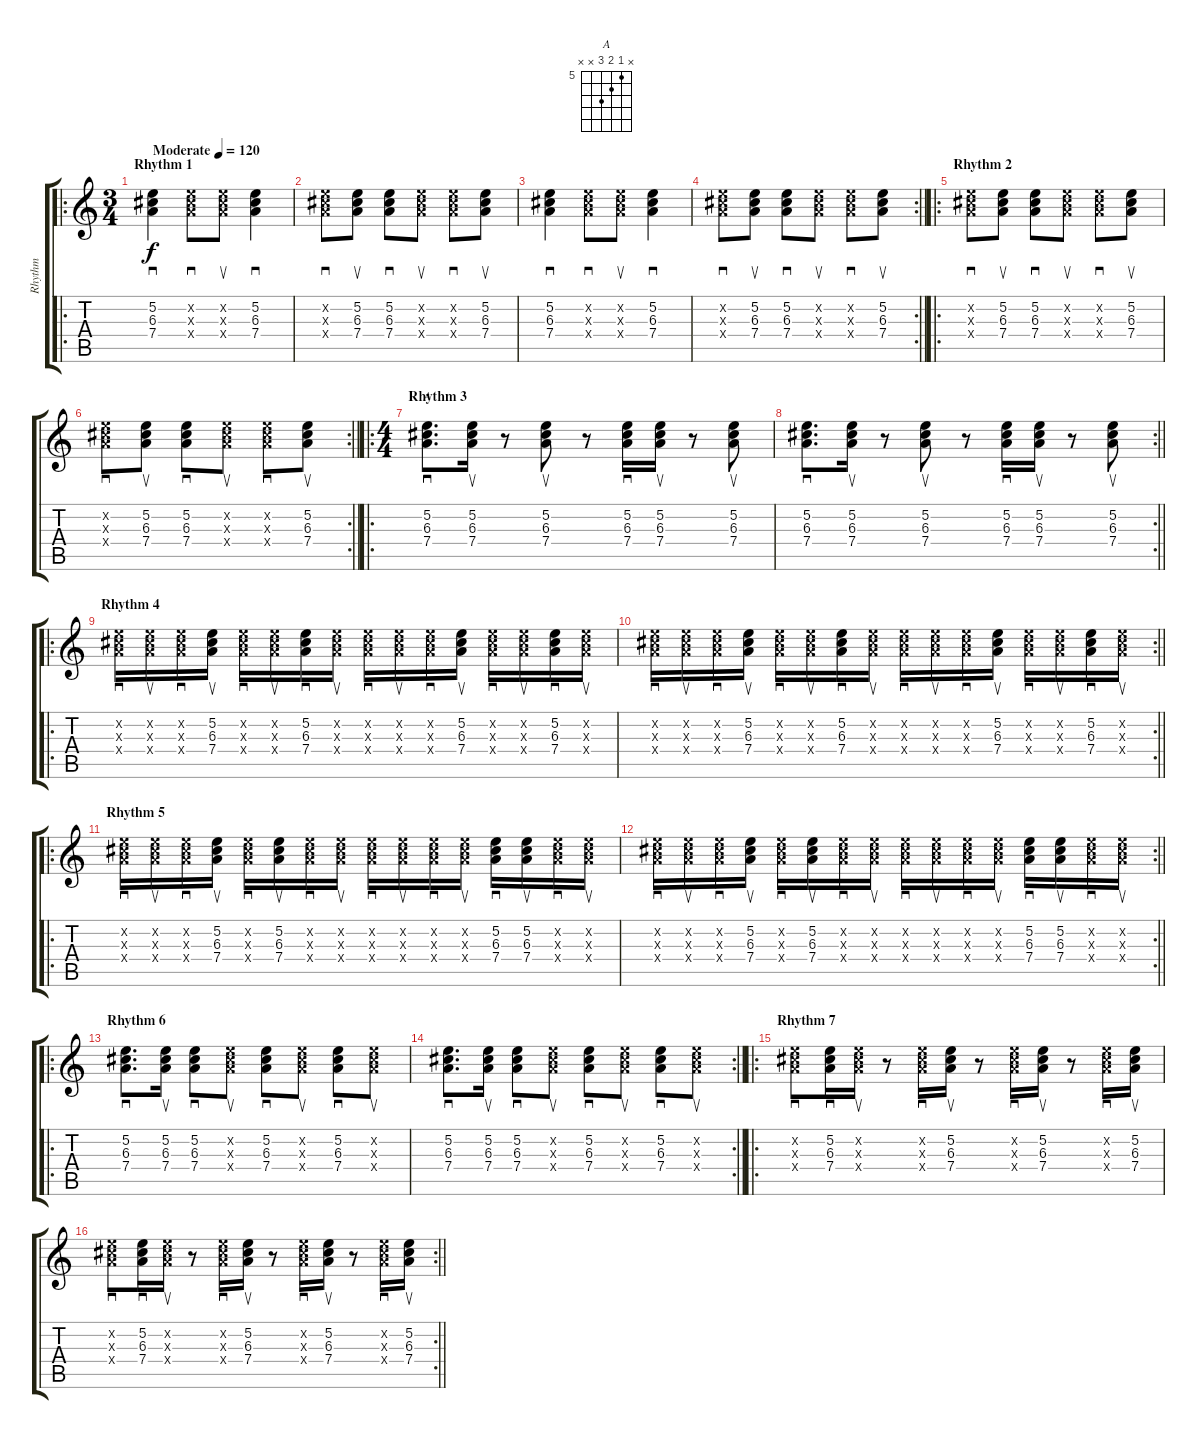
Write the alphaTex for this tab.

\track ("Rhythm" "Rhythm") {instrument acousticguitarsteel}
\staff {score tabs}
\tuning (E4 B3 G3 D3 A2 E2) {hide}
\chord ("A" x 5 6 7 x x) {firstfret 5}
\ro
\ts (3 4)
\section ("" "Rhythm 1")
\tempo (120 "Moderate")
\clef g2
\ks c
(5.2 6.3 7.4).4{sd dy f instrument acousticguitarsteel} (5.2{x} 6.3{x} 7.4{x}).8{sd} (5.2{x} 6.3{x} 7.4{x}).8{su} (5.2 6.3 7.4).4{sd} |
(5.2{x} 6.3{x} 7.4{x}).8{sd} (5.2 6.3 7.4).8{su} (5.2 6.3 7.4).8{sd} (5.2{x} 6.3{x} 7.4{x}).8{su} (5.2{x} 6.3{x} 7.4{x}).8{sd} (5.2 6.3 7.4).8{su} |
(5.2 6.3 7.4).4{sd} (5.2{x} 6.3{x} 7.4{x}).8{sd} (5.2{x} 6.3{x} 7.4{x}).8{su} (5.2 6.3 7.4).4{sd} |
\rc 2
\barLineRight lightlight
(5.2{x} 6.3{x} 7.4{x}).8{sd} (5.2 6.3 7.4).8{su} (5.2 6.3 7.4).8{sd} (5.2{x} 6.3{x} 7.4{x}).8{su} (5.2{x} 6.3{x} 7.4{x}).8{sd} (5.2 6.3 7.4).8{su} |
\ro
\section ("" "Rhythm 2")
(5.2{x} 6.3{x} 7.4{x}).8{sd} (5.2 6.3 7.4).8{su} (5.2 6.3 7.4).8{sd} (5.2{x} 6.3{x} 7.4{x}).8{su} (5.2{x} 6.3{x} 7.4{x}).8{sd} (5.2 6.3 7.4).8{su} |
\rc 2
\barLineRight lightlight
(5.2{x} 6.3{x} 7.4{x}).8{sd} (5.2 6.3 7.4).8{su} (5.2 6.3 7.4).8{sd} (5.2{x} 6.3{x} 7.4{x}).8{su} (5.2{x} 6.3{x} 7.4{x}).8{sd} (5.2 6.3 7.4).8{su} |
\ro
\ts (4 4)
\section ("" "Rhythm 3")
(5.2 6.3 7.4).8{d sd ch "A"} (5.2 6.3 7.4).16{su} r.8 (5.2 6.3 7.4).8{su} r.8 (5.2 6.3 7.4).16{sd} (5.2 6.3 7.4).16{su} r.8 (5.2 6.3 7.4).8{su} |
\rc 2
\barLineRight lightlight
(5.2 6.3 7.4).8{d sd} (5.2 6.3 7.4).16{su} r.8 (5.2 6.3 7.4).8{su} r.8 (5.2 6.3 7.4).16{sd} (5.2 6.3 7.4).16{su} r.8 (5.2 6.3 7.4).8{su} |
\ro
\section ("" "Rhythm 4")
(5.2{x} 6.3{x} 7.4{x}).16{sd} (5.2{x} 6.3{x} 7.4{x}).16{su} (5.2{x} 6.3{x} 7.4{x}).16{sd} (5.2 6.3 7.4).16{su} (5.2{x} 6.3{x} 7.4{x}).16{sd} (5.2{x} 6.3{x} 7.4{x}).16{su} (5.2 6.3 7.4).16{sd} (5.2{x} 6.3{x} 7.4{x}).16{su} (5.2{x} 6.3{x} 7.4{x}).16{sd} (5.2{x} 6.3{x} 7.4{x}).16{su} (5.2{x} 6.3{x} 7.4{x}).16{sd} (5.2 6.3 7.4).16{su} (5.2{x} 6.3{x} 7.4{x}).16{sd} (5.2{x} 6.3{x} 7.4{x}).16{su} (5.2 6.3 7.4).16{sd} (5.2{x} 6.3{x} 7.4{x}).16{su} |
\rc 2
\barLineRight lightlight
(5.2{x} 6.3{x} 7.4{x}).16{sd} (5.2{x} 6.3{x} 7.4{x}).16{su} (5.2{x} 6.3{x} 7.4{x}).16{sd} (5.2 6.3 7.4).16{su} (5.2{x} 6.3{x} 7.4{x}).16{sd} (5.2{x} 6.3{x} 7.4{x}).16{su} (5.2 6.3 7.4).16{sd} (5.2{x} 6.3{x} 7.4{x}).16{su} (5.2{x} 6.3{x} 7.4{x}).16{sd} (5.2{x} 6.3{x} 7.4{x}).16{su} (5.2{x} 6.3{x} 7.4{x}).16{sd} (5.2 6.3 7.4).16{su} (5.2{x} 6.3{x} 7.4{x}).16{sd} (5.2{x} 6.3{x} 7.4{x}).16{su} (5.2 6.3 7.4).16{sd} (5.2{x} 6.3{x} 7.4{x}).16{su} |
\ro
\section ("" "Rhythm 5")
(5.2{x} 6.3{x} 7.4{x}).16{sd} (5.2{x} 6.3{x} 7.4{x}).16{su} (5.2{x} 6.3{x} 7.4{x}).16{sd} (5.2 6.3 7.4).16{su} (5.2{x} 6.3{x} 7.4{x}).16{sd} (5.2 6.3 7.4).16{su} (5.2{x} 6.3{x} 7.4{x}).16{sd} (5.2{x} 6.3{x} 7.4{x}).16{su} (5.2{x} 6.3{x} 7.4{x}).16{sd} (5.2{x} 6.3{x} 7.4{x}).16{su} (5.2{x} 6.3{x} 7.4{x}).16{sd} (5.2{x} 6.3{x} 7.4{x}).16{su} (5.2 6.3 7.4).16{sd} (5.2 6.3 7.4).16{su} (5.2{x} 6.3{x} 7.4{x}).16{sd} (5.2{x} 6.3{x} 7.4{x}).16{su} |
\rc 2
\barLineRight lightlight
(5.2{x} 6.3{x} 7.4{x}).16{sd} (5.2{x} 6.3{x} 7.4{x}).16{su} (5.2{x} 6.3{x} 7.4{x}).16{sd} (5.2 6.3 7.4).16{su} (5.2{x} 6.3{x} 7.4{x}).16{sd} (5.2 6.3 7.4).16{su} (5.2{x} 6.3{x} 7.4{x}).16{sd} (5.2{x} 6.3{x} 7.4{x}).16{su} (5.2{x} 6.3{x} 7.4{x}).16{sd} (5.2{x} 6.3{x} 7.4{x}).16{su} (5.2{x} 6.3{x} 7.4{x}).16{sd} (5.2{x} 6.3{x} 7.4{x}).16{su} (5.2 6.3 7.4).16{sd} (5.2 6.3 7.4).16{su} (5.2{x} 6.3{x} 7.4{x}).16{sd} (5.2{x} 6.3{x} 7.4{x}).16{su} |
\ro
\section ("" "Rhythm 6")
(5.2 6.3 7.4).8{d sd} (5.2 6.3 7.4).16{su} (5.2 6.3 7.4).8{sd} (5.2{x} 6.3{x} 7.4{x}).8{su} (5.2 6.3 7.4).8{sd} (5.2{x} 6.3{x} 7.4{x}).8{su} (5.2 6.3 7.4).8{sd} (5.2{x} 6.3{x} 7.4{x}).8{su} |
\rc 2
\barLineRight lightlight
(5.2 6.3 7.4).8{d sd} (5.2 6.3 7.4).16{su} (5.2 6.3 7.4).8{sd} (5.2{x} 6.3{x} 7.4{x}).8{su} (5.2 6.3 7.4).8{sd} (5.2{x} 6.3{x} 7.4{x}).8{su} (5.2 6.3 7.4).8{sd} (5.2{x} 6.3{x} 7.4{x}).8{su} |
\ro
\section ("" "Rhythm 7")
(5.2{x} 6.3{x} 7.4{x}).8{sd} (5.2 6.3 7.4).16{sd} (5.2{x} 6.3{x} 7.4{x}).16{su} r.8 (5.2{x} 6.3{x} 7.4{x}).16{sd} (5.2 6.3 7.4).16{su} r.8 (5.2{x} 6.3{x} 7.4{x}).16{sd} (5.2 6.3 7.4).16{su} r.8 (5.2{x} 6.3{x} 7.4{x}).16{sd} (5.2 6.3 7.4).16{su} |
\rc 2
\barLineRight lightlight
(5.2{x} 6.3{x} 7.4{x}).8{sd} (5.2 6.3 7.4).16{sd} (5.2{x} 6.3{x} 7.4{x}).16{su} r.8 (5.2{x} 6.3{x} 7.4{x}).16{sd} (5.2 6.3 7.4).16{su} r.8 (5.2{x} 6.3{x} 7.4{x}).16{sd} (5.2 6.3 7.4).16{su} r.8 (5.2{x} 6.3{x} 7.4{x}).16{sd} (5.2 6.3 7.4).16{su}
